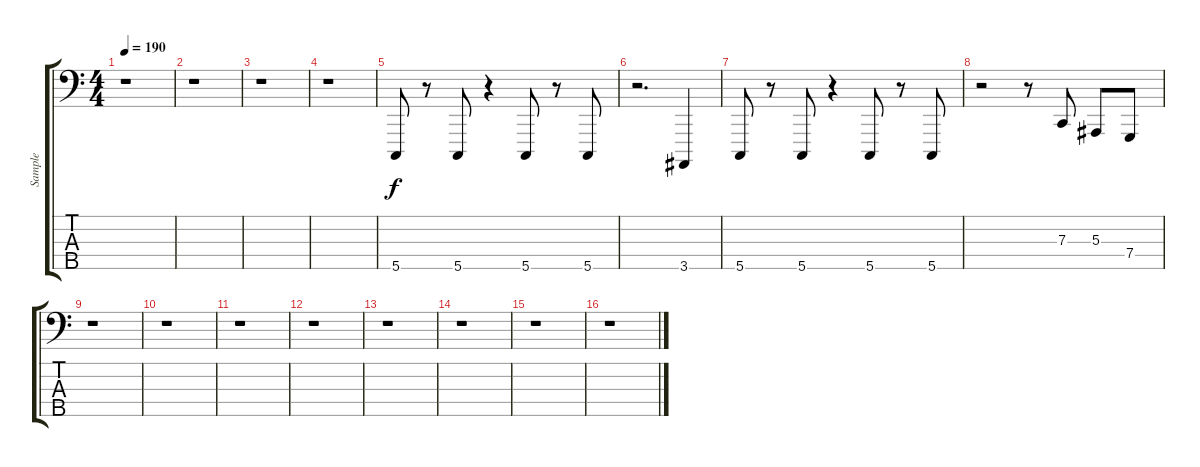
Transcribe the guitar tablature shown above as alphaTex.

\track ("Sample" "Sample") {instrument pad7halo}
\staff {score tabs}
\tuning (Eb2 Bb1 F1 C1 G0) {hide}
\ts (4 4)
\tempo 190
\clef f4
\ks c
r.1{dy f instrument pad7halo} |
r.1 |
r.1 |
r.1 |
5.5.8 r.8 5.5.8 r.4 5.5.8 r.8 5.5.8 |
r.2{d} 3.5.4 |
5.5.8 r.8 5.5.8 r.4 5.5.8 r.8 5.5.8 |
r.2 r.8 7.3.8 5.3.8 7.4.8 |
r.1 |
r.1 |
r.1 |
r.1 |
r.1 |
r.1 |
r.1 |
r.1
